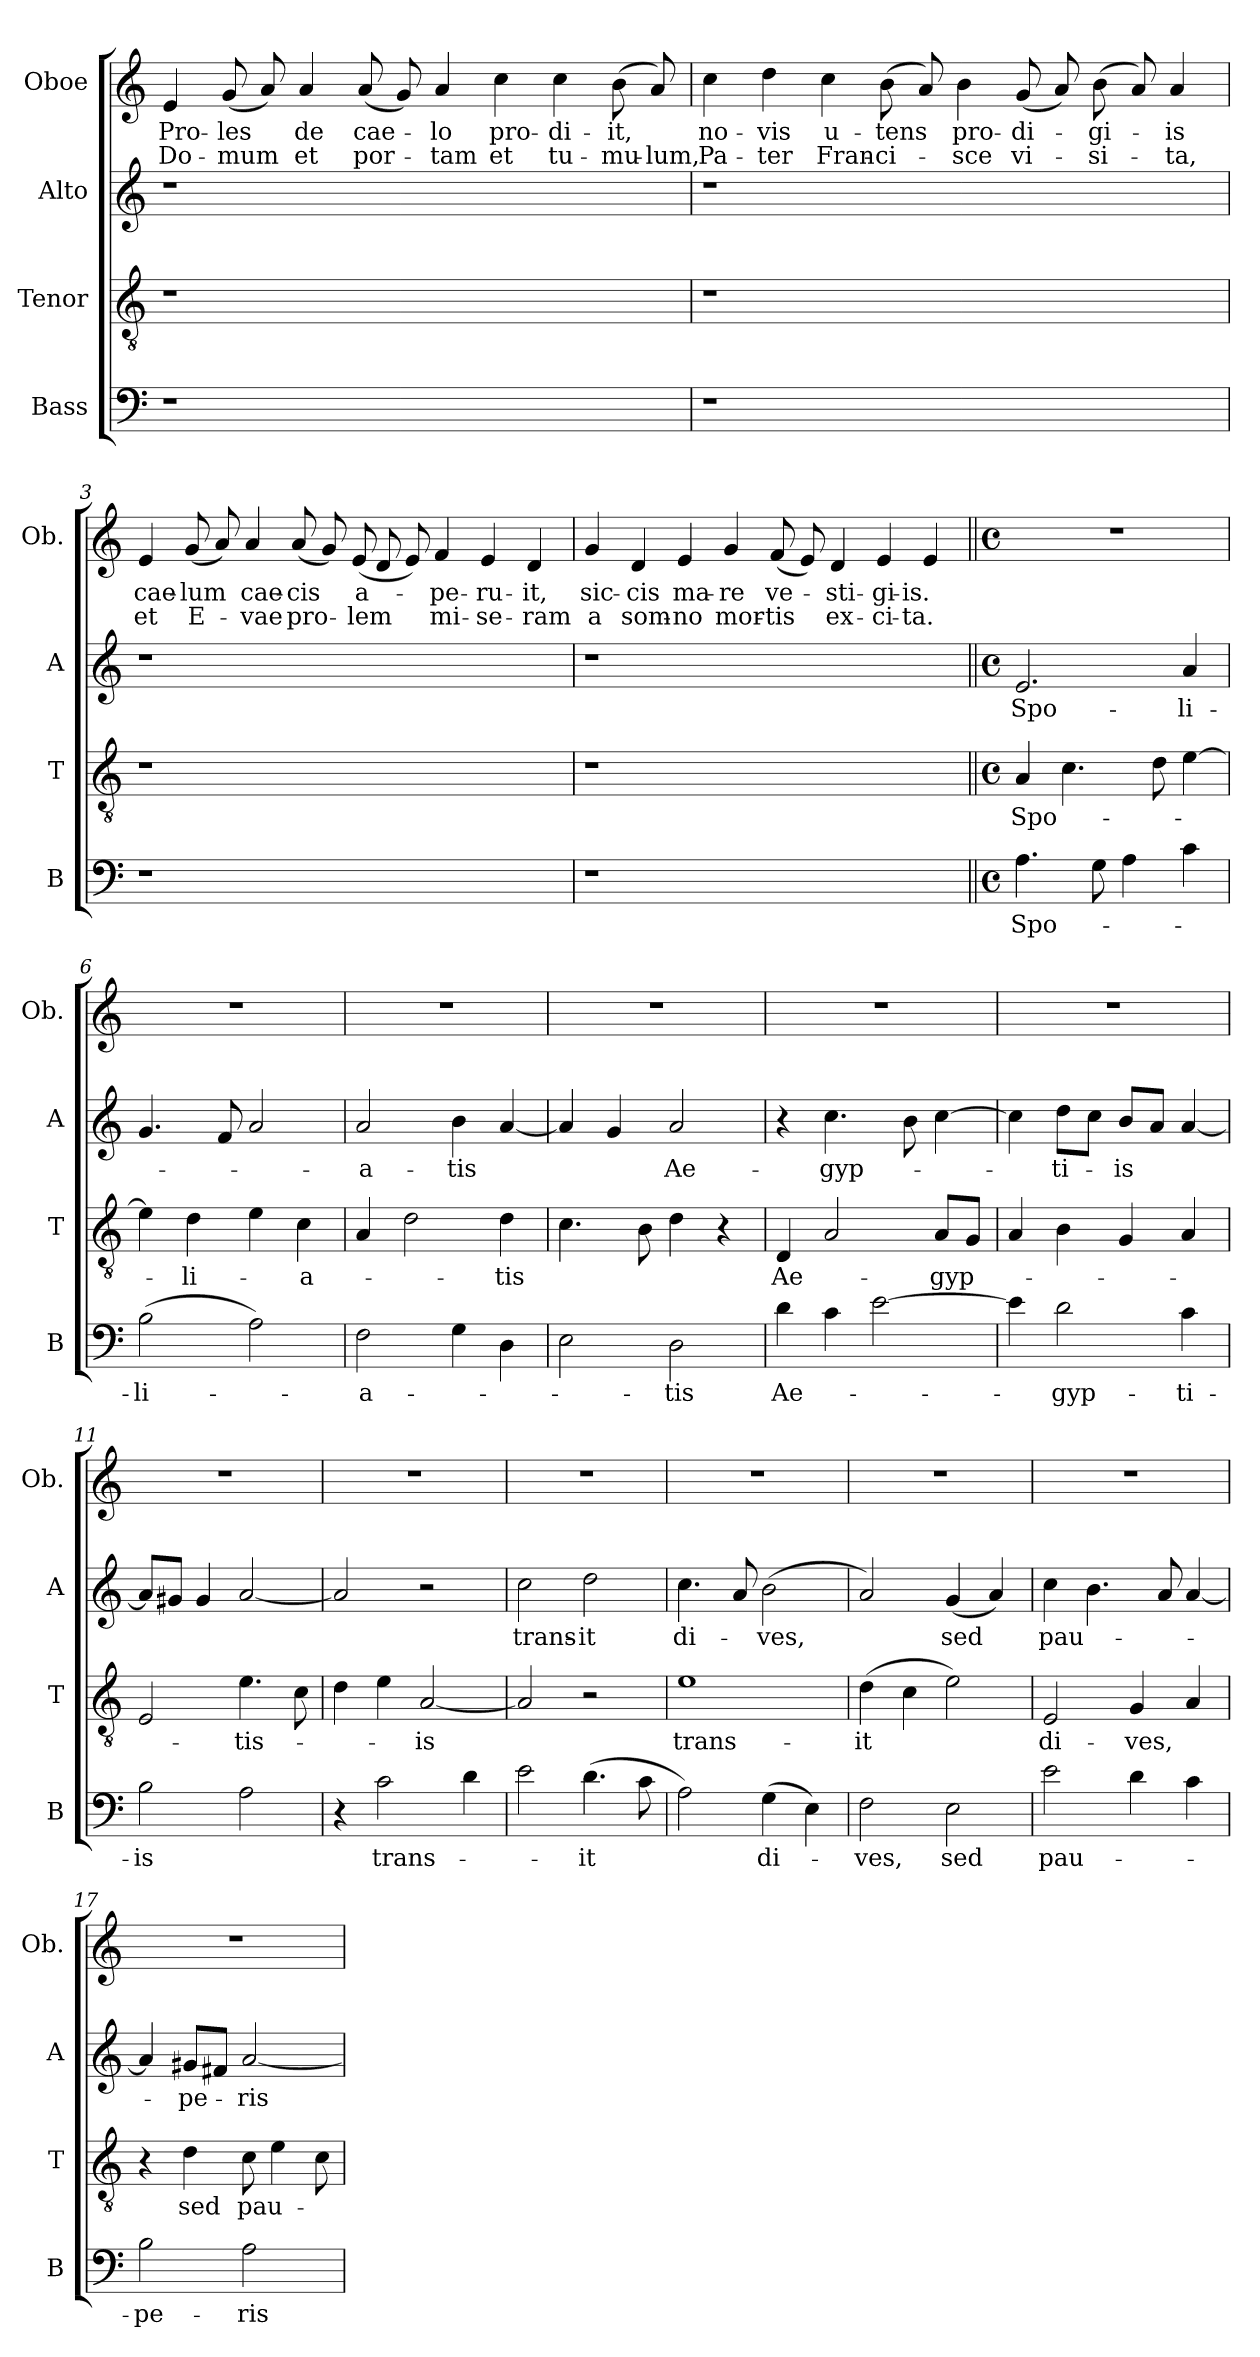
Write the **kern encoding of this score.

**kern	**text	**kern	**text	**kern	**text	**kern	**text	**text
*part4	*part4	*part3	*part3	*part2	*part2	*part1	*part1	*part1
*staff4	*staff4	*staff3	*staff3	*staff2	*staff2	*staff1	*staff1	*staff1
*I"Bass	*	*I"Tenor	*	*I"Alto	*	*I"Oboe	*	*
*I'B	*	*I'T	*	*I'A	*	*I'Ob.	*	*
*clefF4	*	*clefGv2	*	*clefG2	*	*clefG2	*	*
*k[]	*	*k[]	*	*k[]	*	*k[]	*	*
*C:	*	*C:	*	*C:	*	*C:	*	*
=1	=1	=1	=1	=1	=1	=1	=1	=1
1r	.	1r	.	1r	.	4e	Pro-	Do-
.	.	.	.	.	.	(8g	-les	-mum
.	.	.	.	.	.	8a)	.	.
.	.	.	.	.	.	4a	de	et
.	.	.	.	.	.	(8a	cae-	por-
.	.	.	.	.	.	8g)	.	.
1ryy	.	1ryy	.	1ryy	.	4a	-lo	-tam
.	.	.	.	.	.	4cc	pro-	et
.	.	.	.	.	.	4cc	-di-	tu-
.	.	.	.	.	.	(8b	-it,	-mu-
.	.	.	.	.	.	8a)	.	-lum,
=2	=2	=2	=2	=2	=2	=2	=2	=2
1r	.	1r	.	1r	.	4cc	no-	Pa-
.	.	.	.	.	.	4dd	-vis	-ter
.	.	.	.	.	.	4cc	u-	Fran-
.	.	.	.	.	.	(8b	-tens	-ci-
.	.	.	.	.	.	8a)	.	.
1ryy	.	1ryy	.	1ryy	.	4b	pro-	-sce
.	.	.	.	.	.	(8g	-di-	vi-
.	.	.	.	.	.	8a)	.	.
.	.	.	.	.	.	(8b	-gi-	-si-
.	.	.	.	.	.	8a)	.	.
.	.	.	.	.	.	4a	-is	-ta,
!!LO:LB:g=z
=3	=3	=3	=3	=3	=3	=3	=3	=3
1r	.	1r	.	1r	.	4e	cae-	et
.	.	.	.	.	.	(8g	-lum	E-
.	.	.	.	.	.	8a)	.	.
.	.	.	.	.	.	4a	cae-	-vae
.	.	.	.	.	.	(8a	-cis	pro-
.	.	.	.	.	.	8g)	.	.
*	*	*	*	*	*	*Xtuplet	*	*
1ryy	.	1ryy	.	1ryy	.	(12e	a-	-lem
.	.	.	.	.	.	12d	.	.
.	.	.	.	.	.	12e)	.	.
.	.	.	.	.	.	4f	-pe-	mi-
.	.	.	.	.	.	4e	-ru-	-se-
.	.	.	.	.	.	4d	-it,	-ram
=4	=4	=4	=4	=4	=4	=4	=4	=4
1r	.	1r	.	1r	.	4g	sic-	a
.	.	.	.	.	.	4d	-cis	som-
.	.	.	.	.	.	4e	ma-	-no
.	.	.	.	.	.	4g	-re	mor-
1ryy	.	1ryy	.	1ryy	.	(8f	ve-	-tis
.	.	.	.	.	.	8e)	.	.
.	.	.	.	.	.	4d	-sti-	ex-
.	.	.	.	.	.	4e	-gi-	-ci-
.	.	.	.	.	.	4e	-is.	-ta.
!!LO:LB:g=z
=5||	=5||	=5||	=5||	=5||	=5||	=5||	=5||	=5||
*M4/4	*	*M4/4	*	*M4/4	*	*M4/4	*	*
*met(c)	*	*met(c)	*	*met(c)	*	*met(c)	*	*
4.A\	Spo-	4A/	Spo-	2.e/	Spo-	1r	.	.
.	.	4.c\	.	.	.	.	.	.
8G\	.	.	.	.	.	.	.	.
4A\	.	.	.	.	.	.	.	.
.	.	8d\	.	.	.	.	.	.
4c\	.	[4e\	.	4a/	-li-	.	.	.
=6	=6	=6	=6	=6	=6	=6	=6	=6
(2B\	-li-	4e\]	.	4.g/	.	1r	.	.
.	.	4d\	-li-	.	.	.	.	.
.	.	.	.	8f/	.	.	.	.
2A\)	.	4e\	.	2a/	.	.	.	.
.	.	4c\	-a-	.	.	.	.	.
=7	=7	=7	=7	=7	=7	=7	=7	=7
2F\	-a-	4A/	.	2a/	-a-	1r	.	.
.	.	2d\	.	.	.	.	.	.
4G\	.	.	.	4b\	-tis	.	.	.
4D\	.	4d\	-tis	[4a/	.	.	.	.
=8	=8	=8	=8	=8	=8	=8	=8	=8
2E\	.	4.c\	.	4a/]	.	1r	.	.
.	.	.	.	4g/	.	.	.	.
.	.	8B\	.	.	.	.	.	.
2D\	-tis	4d\	.	2a/	Ae-	.	.	.
.	.	4r	.	.	.	.	.	.
=9	=9	=9	=9	=9	=9	=9	=9	=9
4d\	Ae-	4D/	Ae-	4r	.	1r	.	.
4c\	.	2A/	.	4.cc\	-gyp-	.	.	.
[2e\	.	.	.	.	.	.	.	.
.	.	.	.	8b\	.	.	.	.
.	.	8A/L	-gyp-	[4cc\	.	.	.	.
.	.	8G/J	.	.	.	.	.	.
!!LO:LB:g=z
=10	=10	=10	=10	=10	=10	=10	=10	=10
4e\]	.	4A/	.	4cc\]	.	1r	.	.
2d\	-gyp-	4B\	.	8dd\L	-ti-	.	.	.
.	.	.	.	8cc\J	.	.	.	.
.	.	4G/	.	8b/L	-is	.	.	.
.	.	.	.	8a/J	.	.	.	.
4c\	-ti-	4A/	.	[4a/	.	.	.	.
=11	=11	=11	=11	=11	=11	=11	=11	=11
2B\	-is	2E/	.	8a/L]	.	1r	.	.
.	.	.	.	8g#X/J	.	.	.	.
.	.	.	.	4g#/	.	.	.	.
2A\	.	4.e\	-tis-	[2a/	.	.	.	.
.	.	8c\	.	.	.	.	.	.
=12	=12	=12	=12	=12	=12	=12	=12	=12
4r	.	4d\	.	2a/]	.	1r	.	.
2c\	trans-	4e\	.	.	.	.	.	.
.	.	[2A/	-is	2r	.	.	.	.
4d\	.	.	.	.	.	.	.	.
=13	=13	=13	=13	=13	=13	=13	=13	=13
2e\	.	2A/]	.	2cc\	trans-	1r	.	.
(4.d\	-it	2r	.	2dd\	-it	.	.	.
8c\	.	.	.	.	.	.	.	.
=14	=14	=14	=14	=14	=14	=14	=14	=14
2A\)	.	1e	trans-	4.cc\	di-	1r	.	.
.	.	.	.	8a/	.	.	.	.
(4G\	di-	.	.	(2b\	-ves,	.	.	.
4E\)	.	.	.	.	.	.	.	.
=15	=15	=15	=15	=15	=15	=15	=15	=15
2F\	-ves,	(4d\	-it	2a/)	.	1r	.	.
.	.	4c\	.	.	.	.	.	.
2E\	sed	2e\)	.	(4g/	sed	.	.	.
.	.	.	.	4a/)	.	.	.	.
!!LO:PB:g=z
=16	=16	=16	=16	=16	=16	=16	=16	=16
2e\	pau-	2E/	di-	4cc\	pau-	1r	.	.
.	.	.	.	4.b\	.	.	.	.
4d\	.	4G/	-ves,	.	.	.	.	.
.	.	.	.	8a/	.	.	.	.
4c\	.	4A/	.	[4a/	.	.	.	.
=17	=17	=17	=17	=17	=17	=17	=17	=17
2B\	-pe-	4r	.	4a/]	.	1r	.	.
.	.	4d\	sed	8g#X/L	-pe-	.	.	.
.	.	.	.	8f#X/J	.	.	.	.
2A\	-ris	8c\	pau-	[2a/	-ris	.	.	.
.	.	4e\	.	.	.	.	.	.
.	.	8c\	.	.	.	.	.	.
=	=	=	=	=	=	=	=	=
*-	*-	*-	*-	*-	*-	*-	*-	*-
